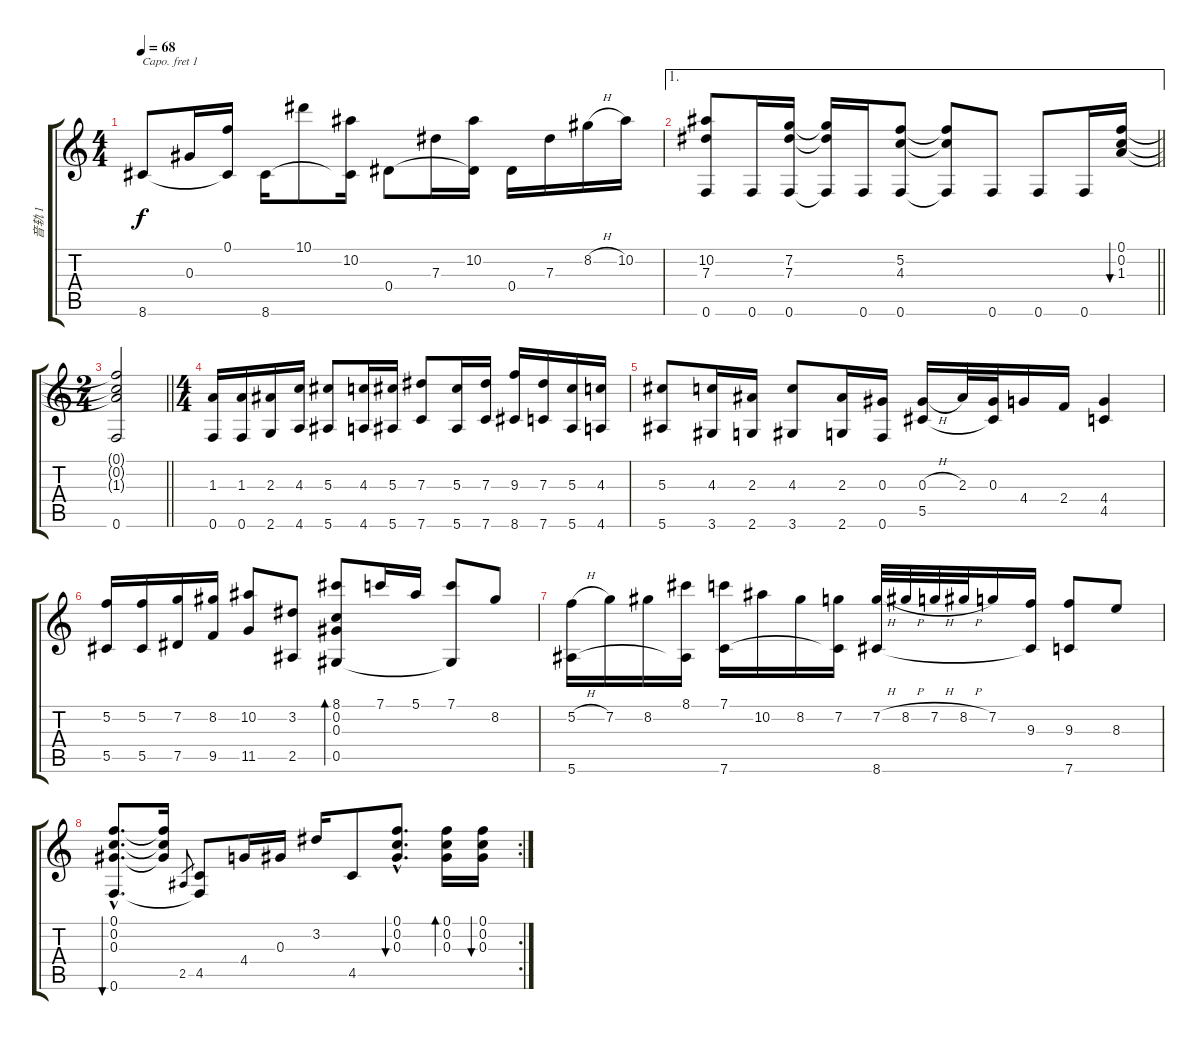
\track ("音轨 1" "音轨 1") {instrument acousticguitarsteel}
\staff {score tabs}
\capo 1
\tuning (E4 B3 G3 D3 G2 E2) {hide}
\ts (4 4)
\tempo 68
\clef g2
\ks c
8.6.8{dy f} 0.3.16 (0.1 8.6{t}).16 8.6.16 10.1.8 (10.2 8.6{t}).16 0.4.8 7.3.16 (10.2 0.4{t}).16 0.4.16 7.3.16 8.2{h}.16 10.2.16 |
\ae 1
\barLineRight lightlight
(10.2 7.3 0.6).8 0.6.16 (7.2 7.3 0.6).16 (7.2{t} 7.3{t} 0.6{t}).16 0.6.16 (5.2 4.3 0.6).8 (5.2{t} 4.3{t} 0.6{t}).8 0.6.8 0.6.8 0.6.16 (0.1 0.2 1.3).16{bu 60} |
\ts (2 4)
\barLineRight lightlight
(0.1{t} 0.2{t} 1.3{t} 0.6).2 |
\ts (4 4)
(1.3 0.6).16 (1.3 0.6).16 (2.3 2.6).16 (4.3 4.6).16 (5.3 5.6).8 (4.3 4.6).16 (5.3 5.6).16 (7.3 7.6).8 (5.3 5.6).16 (7.3 7.6).16 (9.3 8.6).16 (7.3 7.6).16 (5.3 5.6).16 (4.3 4.6).16 |
(5.3 5.6).8 (4.3 3.6).16 (2.3 2.6).16 (4.3 3.6).8 (2.3 2.6).16 (0.3 0.6).16 (0.3{h} 5.5).16 2.3.32 (0.3 5.5{t}).32 4.4.16 2.4.16 (4.4 4.5).4 |
(5.2 5.5).16 (5.2 5.5).16 (7.2 7.5).16 (8.2 9.5).16 (10.2 11.5).8 (3.2 2.5).8 (8.1 0.2 0.3 0.5).8{bd 60} 7.1.16 5.1.16 (7.1 0.5{t}).8 8.2.8 |
(5.2{h} 5.6).16 7.2.16 8.2.16 (8.1 5.6{t}).16 (7.1 7.6).16 10.2.16 8.2.16 (7.2 7.6{t}).16 (7.2{h} 8.6).32 8.2{h}.32 7.2{h}.32 8.2{h}.32 7.2.16 (9.3 8.6{t}).16 (9.3 7.6).8 8.3.8 |
\rc 2
(0.1{hac} 0.2{hac} 0.3{hac} 0.6{hac}).8{d bu 60} (0.1{t} 0.2{t} 0.3{t}).16 2.5.8{gr} (4.5 0.6{t}).8 4.4.16 0.3.16 3.2.16 4.5.8 (0.1{hac} 0.2{hac} 0.3{hac}).8{d bu 60} (0.1 0.2 0.3).16{bd 60} (0.1 0.2 0.3).16{bu 60}
